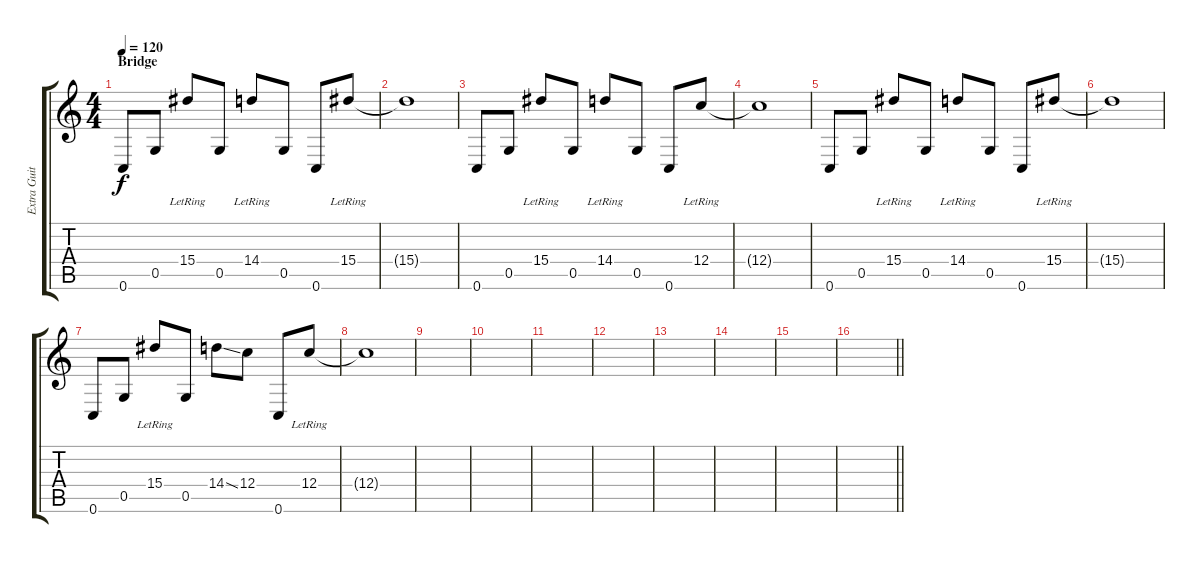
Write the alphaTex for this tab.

\track ("Extra Guitar" "Extra Guit") {instrument electricguitarclean}
\staff {score tabs}
\tuning (D4 A3 F3 C3 G2 C2) {hide}
\ts (4 4)
\section ("" "Bridge")
\tempo 120
\clef g2
\ks c
0.6.8{dy f} 0.5.8 15.4{lr}.8 0.5.8 14.4{lr}.8 0.5.8 0.6.8 15.4{lr}.8 |
15.4{t}.1 |
0.6.8 0.5.8 15.4{lr}.8 0.5.8 14.4{lr}.8 0.5.8 0.6.8 12.4{lr}.8 |
12.4{t}.1 |
0.6.8 0.5.8 15.4{lr}.8 0.5.8 14.4{lr}.8 0.5.8 0.6.8 15.4{lr}.8 |
15.4{t}.1 |
0.6.8 0.5.8 15.4{lr}.8 0.5.8 14.4{ss}.8 12.4.8 0.6.8 12.4{lr}.8 |
12.4{t}.1 |
|
|
|
|
|
|
|
\barLineRight lightlight
